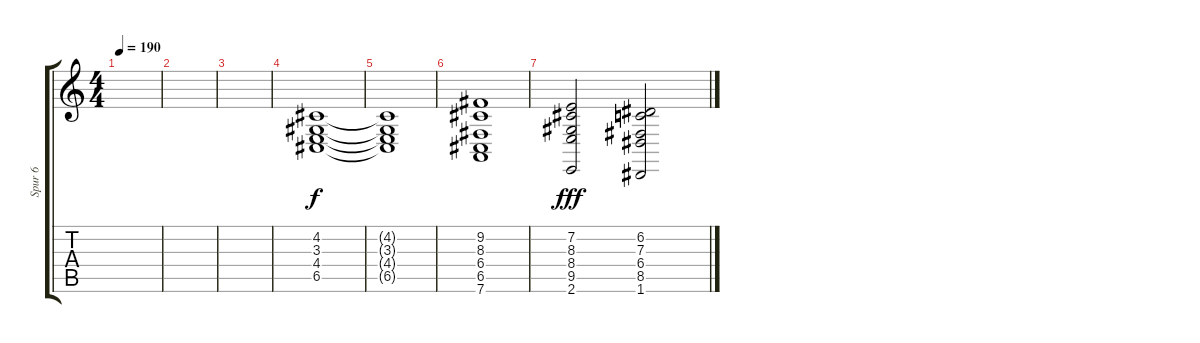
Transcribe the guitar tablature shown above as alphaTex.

\track ("Spur 6" "Spur 6") {instrument choiraahs}
\staff {score tabs}
\tuning (D4 A3 F3 C3 G2 D2) {hide}
\ts (4 4)
\tempo 190
\clef g2
\ks c
|
|
|
(4.2 3.3 4.4 6.5).1{dy f} |
(4.2{t} 3.3{t} 4.4{t} 6.5{t}).1 |
(9.2 8.3 6.4 6.5 7.6).1 |
(7.2 8.3 8.4 9.5 2.6).2{dy fff} (6.2 7.3 6.4 8.5 1.6).2
